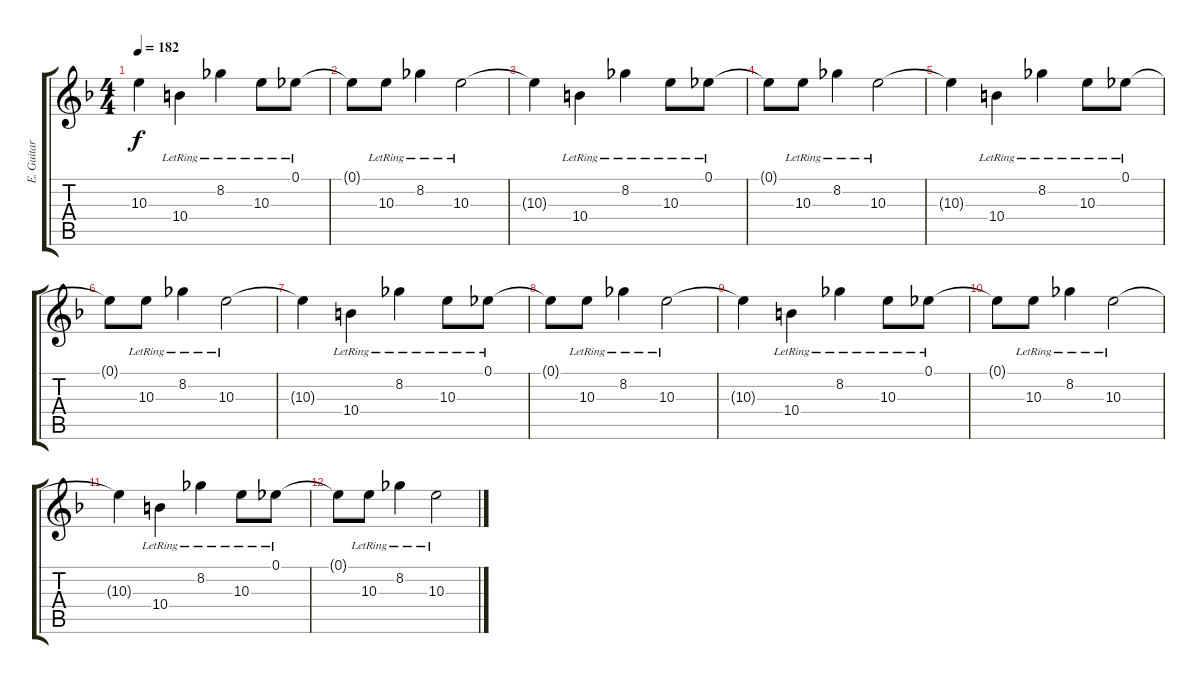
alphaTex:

\track ("E. Guitar III" "E. Guitar ") {instrument electricguitarclean}
\staff {score tabs}
\tuning (Eb4 Bb3 Gb3 Db3 Ab2 Eb2) {hide}
\ts (4 4)
\tempo 182
\clef g2
\ks f
10.3{t}.4{dy f} 10.4{lr}.4 8.2{lr}.4 10.3{lr}.8 0.1{lr}.8 |
0.1{t}.8 10.3{lr}.8 8.2{lr}.4 10.3{lr}.2 |
10.3{t}.4 10.4{lr}.4 8.2{lr}.4 10.3{lr}.8 0.1{lr}.8 |
0.1{t}.8 10.3{lr}.8 8.2{lr}.4 10.3{lr}.2 |
10.3{t}.4 10.4{lr}.4 8.2{lr}.4 10.3{lr}.8 0.1{lr}.8 |
0.1{t}.8 10.3{lr}.8 8.2{lr}.4 10.3{lr}.2 |
10.3{t}.4 10.4{lr}.4 8.2{lr}.4 10.3{lr}.8 0.1{lr}.8 |
0.1{t}.8 10.3{lr}.8 8.2{lr}.4 10.3{lr}.2 |
10.3{t}.4{volume 0} 10.4{lr}.4 8.2{lr}.4 10.3{lr}.8 0.1{lr}.8 |
0.1{t}.8 10.3{lr}.8 8.2{lr}.4 10.3{lr}.2 |
10.3{t}.4 10.4{lr}.4 8.2{lr}.4 10.3{lr}.8 0.1{lr}.8 |
0.1{t}.8 10.3{lr}.8 8.2{lr}.4 10.3{lr}.2
